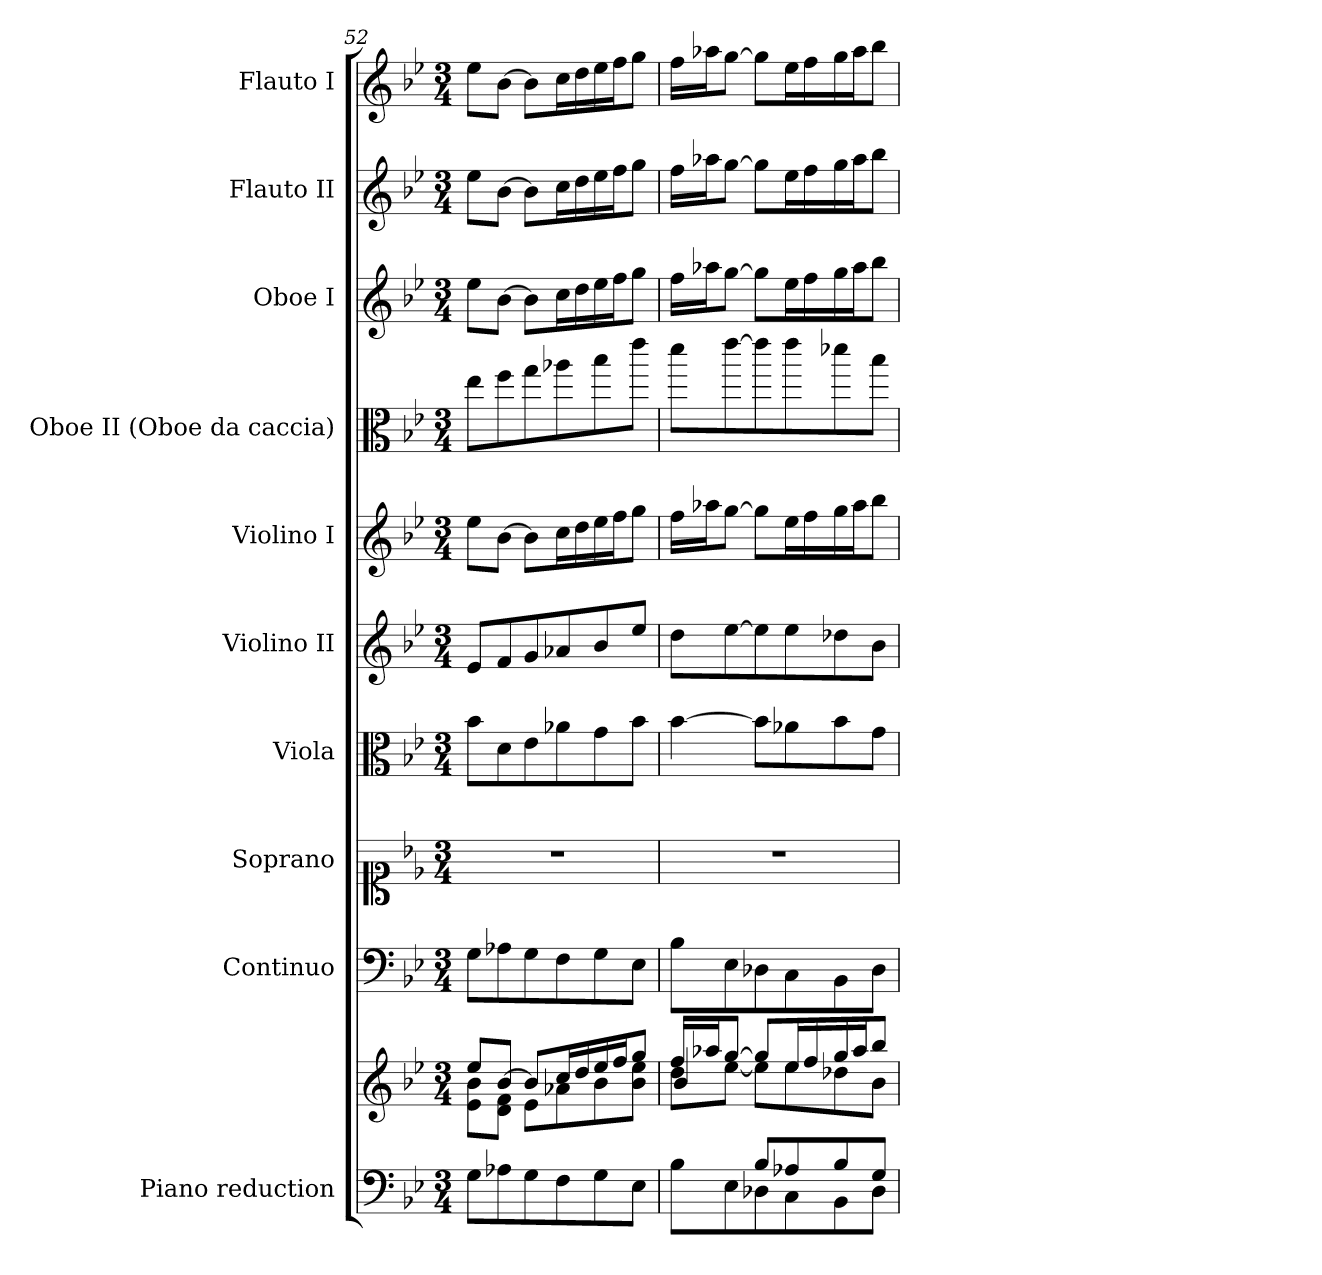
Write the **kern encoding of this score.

**kern	**kern	**kern	**kern	**kern	**kern	**kern	**kern	**kern	**kern	**kern
*part10	*part10	*part9	*part8	*part7	*part6	*part5	*part4	*part3	*part2	*part1
*staff11	*staff10	*staff9	*staff8	*staff7	*staff6	*staff5	*staff4	*staff3	*staff2	*staff1
*I"Piano reduction	*	*I"Continuo	*I"Soprano	*I"Viola	*I"Violino II	*I"Violino I	*I"Oboe II (Oboe da caccia)	*I"Oboe I	*I"Flauto II	*I"Flauto I
*I'Pno	*	*	*	*I'Vla	*I'Vln	*I'Vln	*	*I'Ob	*I'Fl	*I'Fl
*clefF4	*clefG2	*clefF4	*clefC1	*clefC3	*clefG2	*clefG2	*clefC3	*clefG2	*clefG2	*clefG2
*	*	*	*	*	*	*	*ITrd12c21	*	*	*
*k[b-e-]	*k[b-e-]	*k[b-e-]	*k[b-e-]	*k[b-e-]	*k[b-e-]	*k[b-e-]	*k[b-e-]	*k[b-e-]	*k[b-e-]	*k[b-e-]
*M3/4	*M3/4	*M3/4	*M3/4	*M3/4	*M3/4	*M3/4	*M3/4	*M3/4	*M3/4	*M3/4
=52	=52	=52	=52	=52	=52	=52	=52	=52	=52	=52
*	*^	*	*	*	*	*	*	*	*	*
8G\L	8ee-/L	8e-\ 8b-\L	8G\L	2.r	8b-\L	8e-/L	8ee-\L	8e-\L	8ee-\L	8ee-\L	8ee-\L
8A-X\	[8b-/J	8d\ 8f\J	8A-X\	.	8d\	8f/	[8b-\J	8f\	[8b-\J	[8b-\J	[8b-\J
8G\	8b-/L]	8e-\L	8G\	.	8e-\	8g/	8b-\L]	8g\	8b-\L]	8b-\L]	8b-\L]
8F\	16cc/L	8a-X\	8F\	.	8a-X\	8a-X/	16cc\L	8a-X\	16cc\L	16cc\L	16cc\L
.	16dd/	.	.	.	.	.	16dd\	.	16dd\	16dd\	16dd\
8G\	16ee-/	8b-\	8G\	.	8g\	8b-/	16ee-\	8b-\	16ee-\	16ee-\	16ee-\
.	16ff/J	.	.	.	.	.	16ff\J	.	16ff\J	16ff\J	16ff\J
8E-\J	8gg/J	8b-\ 8ee-\J	8E-\J	.	8b-\J	8ee-/J	8gg\J	8ee-\J	8gg\J	8gg\J	8gg\J
=53	=53	=53	=53	=53	=53	=53	=53	=53	=53	=53	=53
*^	*	*^	*	*	*	*	*	*	*	*	*
4ryy	8B-\L	16ff/LL	8dd\L	4b-/	8B-\L	2.r	[4b-\	8dd\L	16ff\LL	8dd\L	16ff\LL	16ff\LL	16ff\LL
.	.	16aa-X/J	.	.	.	.	.	.	16aa-X\J	.	16aa-X\J	16aa-X\J	16aa-X\J
.	8E-\	[8gg/J	[8ee-\J	.	8E-\	.	.	[8ee-\	[8gg\J	[8ee-\	[8gg\J	[8gg\J	[8gg\J
8B-/L	8D-X\	8gg/L]	8ee-\L]	2ryy	8D-X\	.	8b-\L]	8ee-\]	8gg\L]	8ee-\]	8gg\L]	8gg\L]	8gg\L]
8A-X/	8C\	16ee-/L	8ee-\	.	8C\	.	8a-X\	8ee-\	16ee-\L	8ee-\	16ee-\L	16ee-\L	16ee-\L
.	.	16ff/	.	.	.	.	.	.	16ff\	.	16ff\	16ff\	16ff\
8B-/	8BB-\	16gg/	8dd-X\	.	8BB-\	.	8b-\	8dd-X\	16gg\	8dd-X\	16gg\	16gg\	16gg\
.	.	16aa-/J	.	.	.	.	.	.	16aa-\J	.	16aa-\J	16aa-\J	16aa-\J
8G/J	8D-\J	8bb-/J	8b-\J	.	8D-\J	.	8g\J	8b-\J	8bb-\J	8b-\J	8bb-\J	8bb-\J	8bb-\J
*v	*v	*	*	*	*	*	*	*	*	*	*	*	*
*	*v	*v	*v	*	*	*	*	*	*	*	*	*
=	=	=	=	=	=	=	=	=	=	=
*-	*-	*-	*-	*-	*-	*-	*-	*-	*-	*-
